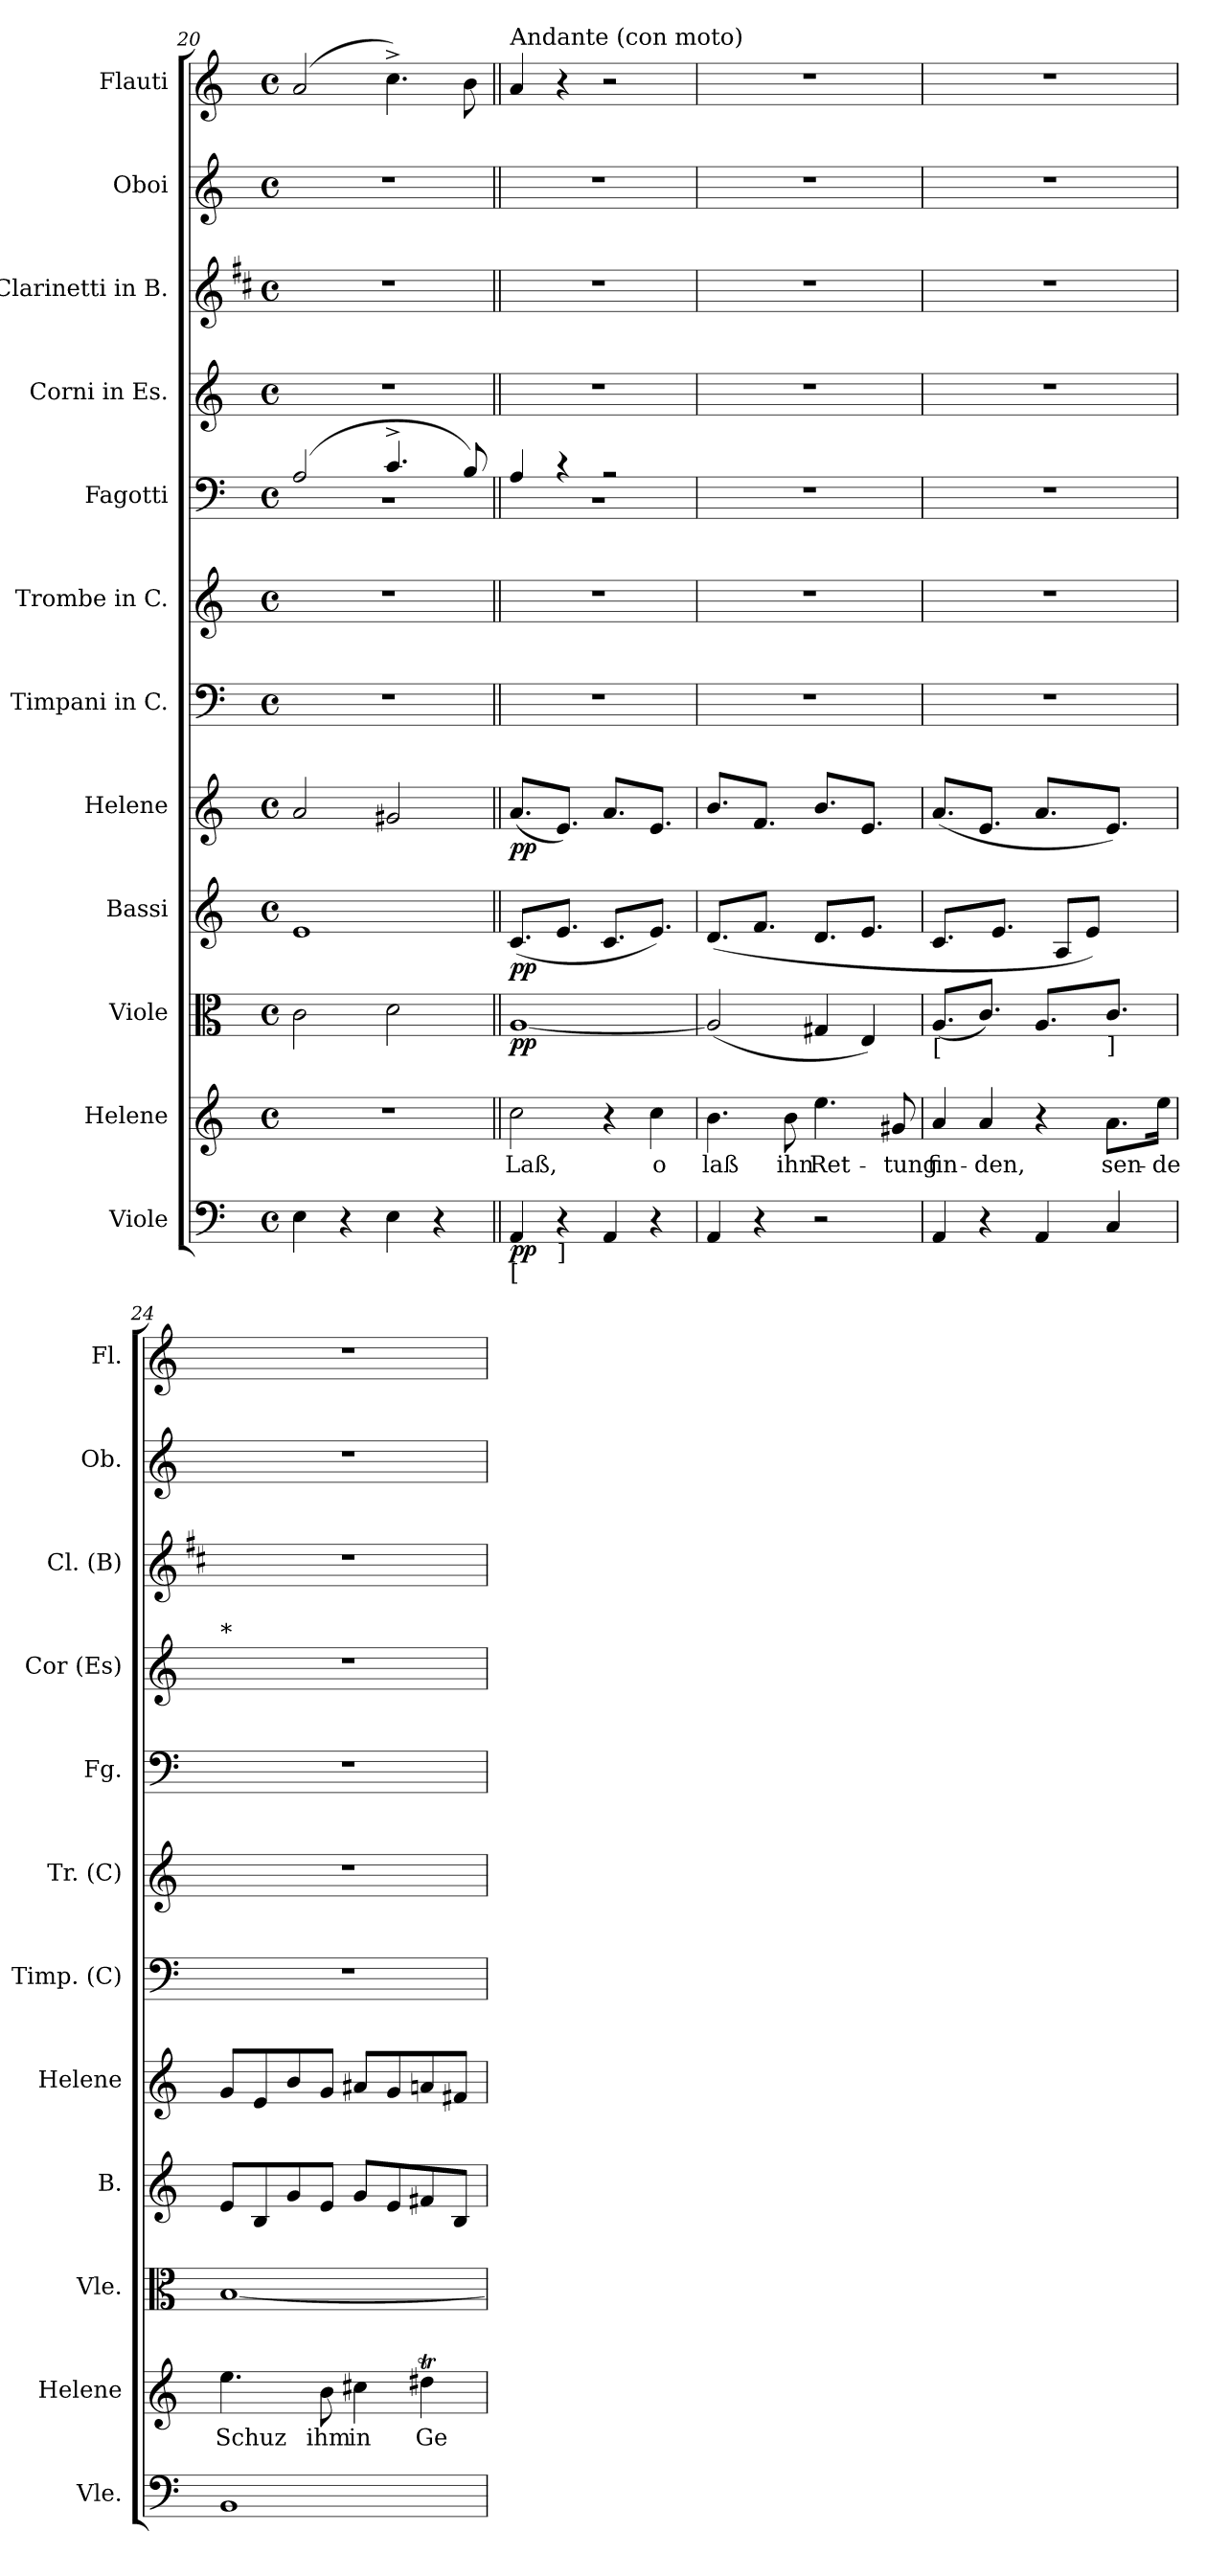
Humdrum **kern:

**kern	**dynam	**kern	**text	**kern	**dynam	**kern	**dynam	**kern	**dynam	**kern	**kern	**kern	**kern	**kern	**kern	**kern
*part12	*part12	*part11	*part11	*part10	*part10	*part9	*part9	*part8	*part8	*part7	*part6	*part5	*part4	*part3	*part2	*part1
*staff12	*staff12	*staff11	*staff11	*staff10	*staff10	*staff9	*staff9	*staff8	*staff8	*staff7	*staff6	*staff5	*staff4	*staff3	*staff2	*staff1
*I"Viole	*	*I"Helene	*	*I"Viole	*	*I"Bassi	*	*I"Helene	*	*I"Timpani in C.	*I"Trombe in C.	*I"Fagotti	*I"Corni in Es.	*I"Clarinetti in B.	*I"Oboi	*I"Flauti
*I'Vle.	*	*I'Helene	*	*I'Vle.	*	*I'B.	*	*I'Helene	*	*I'Timp. (C)	*I'Tr. (C)	*I'Fg.	*I'Cor (Es)	*I'Cl. (B)	*I'Ob.	*I'Fl.
*clefF4	*	*clefG2	*	*clefC3	*	*clefG2	*	*clefG2	*	*clefF4	*clefG2	*clefF4	*clefG2	*clefG2	*clefG2	*clefG2
*	*	*	*	*	*	*	*	*	*	*	*	*	*ITrd4c7	*ITrd1c2	*	*
*k[]	*	*k[]	*	*k[]	*	*k[]	*	*k[]	*	*k[]	*k[]	*k[]	*k[b-]	*k[]	*k[]	*k[]
*C:	*	*C:	*	*C:	*	*C:	*	*C:	*	*C:	*C:	*C:	*F:	*C:	*C:	*C:
*M4/4	*	*M4/4	*	*M4/4	*	*M4/4	*	*M4/4	*	*M4/4	*M4/4	*M4/4	*M4/4	*M4/4	*M4/4	*M4/4
*met(c)	*	*met(c)	*	*met(c)	*	*met(c)	*	*met(c)	*	*met(c)	*met(c)	*met(c)	*met(c)	*met(c)	*met(c)	*met(c)
=20	=20	=20	=20	=20	=20	=20	=20	=20	=20	=20	=20	=20	=20	=20	=20	=20
*	*	*	*	*	*	*	*	*	*	*	*	*^	*	*	*	*
4E\	.	1r	.	2c\	.	1e	.	2a/	.	1r	1r	(<2A/	1r	1r	1r	1r	(>2a/
4r	.	.	.	.	.	.	.	.	.	.	.	.	.	.	.	.	.
4E\	.	.	.	2d\	.	.	.	2g#/	.	.	.	4.c^>/	.	.	.	.	4.cc^<\)
4r	.	.	.	.	.	.	.	.	.	.	.	.	.	.	.	.	.
.	.	.	.	.	.	.	.	.	.	.	.	8B/)	.	.	.	.	8b\
=21||	=21||	=21||	=21||	=21||	=21||	=21||	=21||	=21||	=21||	=21||	=21||	=21||	=21||	=21||	=21||	=21||	=21||
*	*	*	*	*	*	*Xtuplet	*	*Xtuplet	*	*	*	*	*	*	*	*	*
!	!	!	!	!	!	!	!	!	!	!	!	!	!	!	!	!	!LO:TX:a:t=Andante (con moto)
!LO:TX:b:t=[	!	!	!	!	!	!	!	!	!	!	!	!	!	!	!	!	!
!	!LO:DY:b	!	!	!	!LO:DY:b	!	!LO:DY:b	!	!LO:DY:b	!	!	!	!	!	!	!	!
4AA/	pp	2cc\	Laß,	[1A	pp	(<6.c/L	pp	(<6.a/L	pp	1r	1r	4A/	1r	1r	1r	1r	4a/
!LO:TX:b:t=]	!	!	!	!	!	!	!	!	!	!	!	!	!	!	!	!	!
4r	.	.	.	.	.	6.e/J	.	6.e/J)	.	.	.	4r	.	.	.	.	4r
4AA/	.	4r	.	.	.	6.c/L	.	6.a/L	.	.	.	2r	.	.	.	.	2r
4r	.	4cc\	o	.	.	6.e/J)	.	6.e/J	.	.	.	.	.	.	.	.	.
*	*	*	*	*	*	*	*	*	*	*	*	*v	*v	*	*	*	*
=22	=22	=22	=22	=22	=22	=22	=22	=22	=22	=22	=22	=22	=22	=22	=22	=22
4AA/	.	4.b\	laß	(<2A/]	.	(<6.d/L	.	6.b/L	.	1r	1r	1r	1r	1r	1r	1r
4r	.	.	.	.	.	6.f/J	.	6.f/J	.	.	.	.	.	.	.	.
.	.	8b\	ihn	.	.	.	.	.	.	.	.	.	.	.	.	.
2r	.	4.ee\	Ret-	4G#/	.	6.d/L	.	6.b/L	.	.	.	.	.	.	.	.
.	.	.	.	4E/)	.	6.e/J	.	6.e/J	.	.	.	.	.	.	.	.
.	.	8g#/	tung	.	.	.	.	.	.	.	.	.	.	.	.	.
=23	=23	=23	=23	=23	=23	=23	=23	=23	=23	=23	=23	=23	=23	=23	=23	=23
*	*	*	*	*Xtuplet	*	*	*	*	*	*	*	*	*	*	*	*
!	!	!	!	!LO:TX:b:t=[	!	!	!	!	!	!	!	!	!	!	!	!
4AA/	.	4a/	fin-	(<6.A/L	.	16%3.c/L	.	(<6.a/L	.	1r	1r	1r	1r	1r	1r	1r
4r	.	4a/	den,	6.c/J)	.	.	.	6.e/J	.	.	.	.	.	.	.	.
.	.	.	.	.	.	16%3.e/J	.	.	.	.	.	.	.	.	.	.
4AA/	.	4r	.	6.A/L	.	.	.	6.a/L	.	.	.	.	.	.	.	.
.	.	.	.	.	.	8A/L	.	.	.	.	.	.	.	.	.	.
.	.	.	.	.	.	8e/J)	.	.	.	.	.	.	.	.	.	.
!	!	!	!	!LO:TX:b:t=]	!	!	!	!	!	!	!	!	!	!	!	!
4C/	.	8.a\L	sen-	6.c/J	.	.	.	6.e/J)	.	.	.	.	.	.	.	.
.	.	.	.	.	.	8.ryy	.	.	.	.	.	.	.	.	.	.
.	.	16ee\Jk	de	.	.	.	.	.	.	.	.	.	.	.	.	.
=24	=24	=24	=24	=24	=24	=24	=24	=24	=24	=24	=24	=24	=24	=24	=24	=24
!	!	!	!	!	!	!	!	!	!	!	!	!	!LO:TX:a:t=*	!	!	!
1BB	.	4.ee\	Schuz	[1B	.	8e/L	.	8g/L	.	1r	1r	1r	1r	1r	1r	1r
.	.	.	.	.	.	8B/	.	8e/	.	.	.	.	.	.	.	.
.	.	.	.	.	.	8g/	.	8b/	.	.	.	.	.	.	.	.
.	.	8b\	ihm	.	.	8e/J	.	8g/J	.	.	.	.	.	.	.	.
.	.	4cc#\	in	.	.	8g/L	.	8a#/L	.	.	.	.	.	.	.	.
.	.	.	.	.	.	8e/	.	8g/	.	.	.	.	.	.	.	.
.	.	4dd#t\	Ge-	.	.	8f#/	.	8an/	.	.	.	.	.	.	.	.
.	.	.	.	.	.	8B/J	.	8f#/J	.	.	.	.	.	.	.	.
=	=	=	=	=	=	=	=	=	=	=	=	=	=	=	=	=
*-	*-	*-	*-	*-	*-	*-	*-	*-	*-	*-	*-	*-	*-	*-	*-	*-
